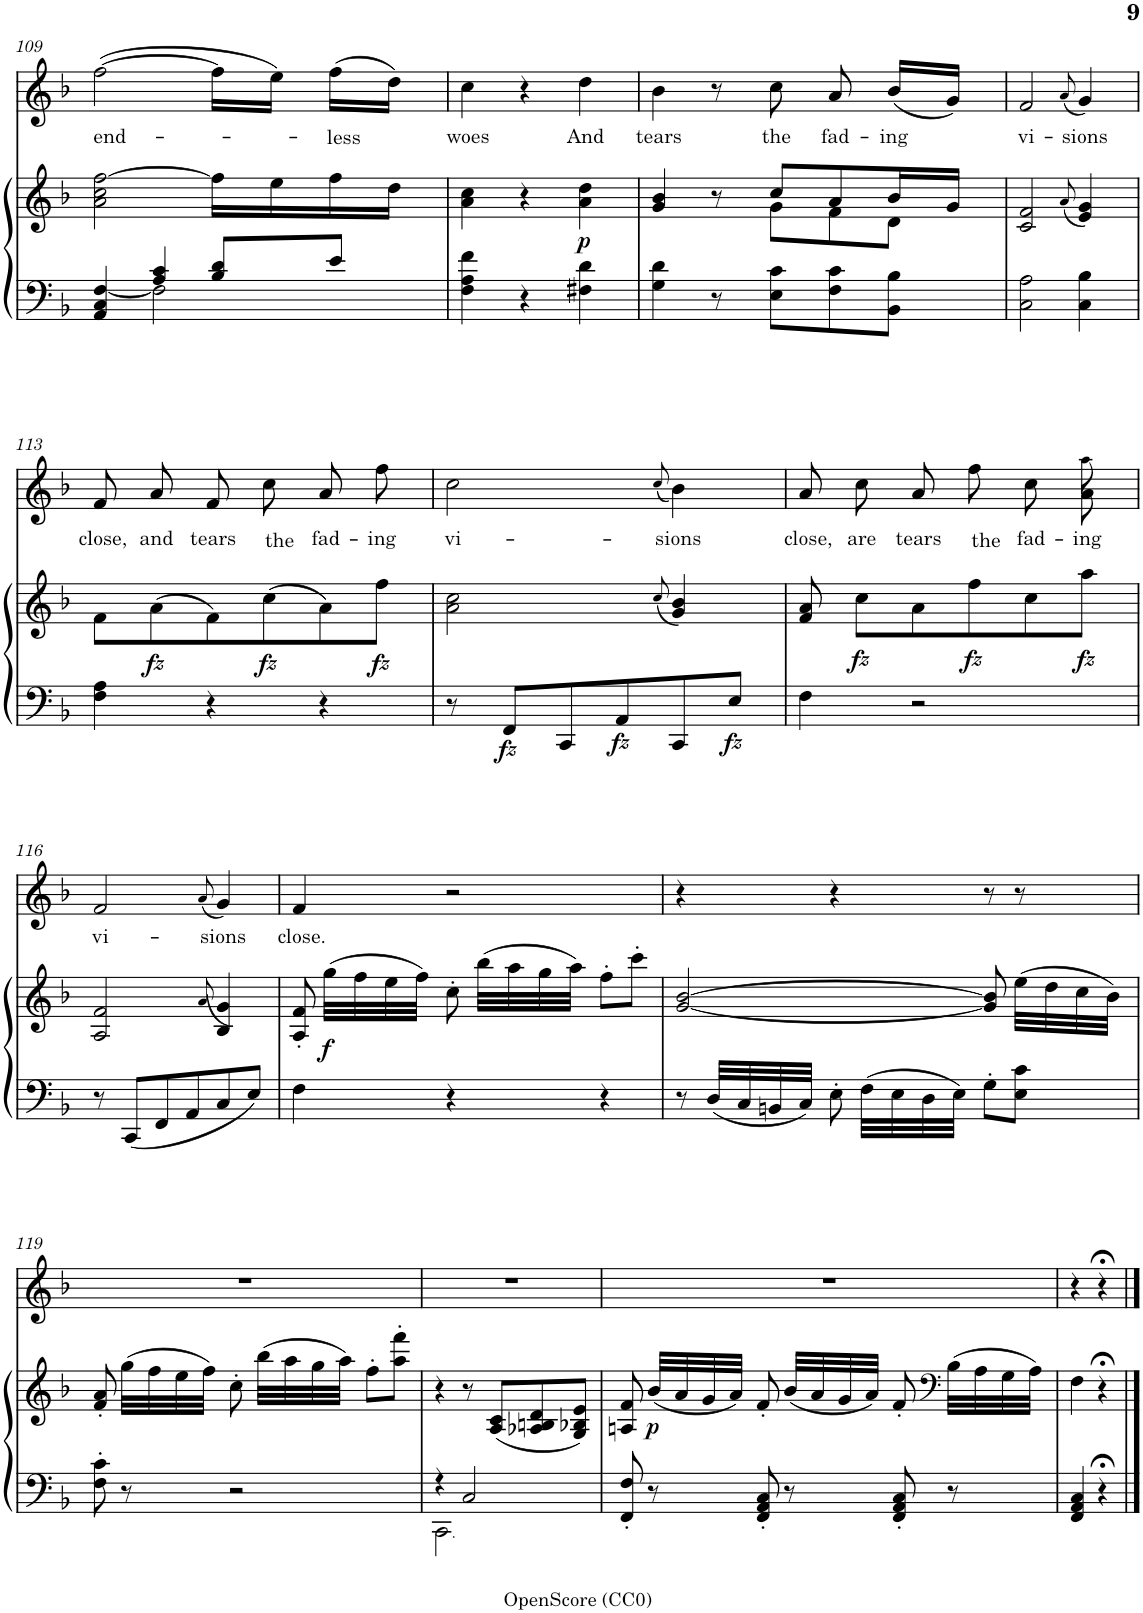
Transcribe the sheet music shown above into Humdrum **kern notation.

**kern	**kern	**dynam	**kern	**text
*part2	*part2	*part2	*part1	*part1
*staff3	*staff2	*staff2/3	*staff1	*staff1
*I"Piano	*	*	*I"Voice	*
*I'Pno	*	*	*	*
!!LO:PB:g=z
*clefF4	*clefG2	*	*clefG2	*
*k[b-]	*k[b-]	*	*k[b-]	*
*M3/4	*M3/4	*	*M3/4	*
=109	=109	=109	=109	=109
*^	*	*	*	*
!	!	!	!	!	!LO:LY:b
4AA/ 4C/ [<4F/	4ryy	2a\ 2cc\ [2ff\	.	([2ff\	end-
4A/ 4c/	2F\]	.	.	.	.
8B-/ 8d/L	.	16ff\LL]	.	16ff\LL]	.
.	.	16ee\	.	16ee\JJ)	.
!	!	!	!	!	!LO:LY:b
8e/J	.	16ff\	.	(16ff\LL	less
.	.	16dd\JJ	.	16dd\JJ)	.
*v	*v	*	*	*	*
=110	=110	=110	=110	=110
!	!	!	!	!LO:LY:b
4F\ 4A\ 4f\	4a\ 4cc\	.	4cc\	woes
4r	4r	.	4r	.
!	!	!LO:DY:b	!	!LO:LY:b
4F#X\ 4d\	4a\ 4dd\	p	4dd\	And
=111	=111	=111	=111	=111
*	*^	*	*	*
!	!	!	!	!	!LO:LY:b
4G\ 4d\	4g/ 4b-/	4.ryy	.	4b-\	tears
8r	8r	.	.	8r	.
!	!	!	!	!	!LO:LY:b
8E\ 8c\L	8cc/L	8g\L	.	8cc\	the
!	!	!	!	!	!LO:LY:b
8F\ 8c\	8a/	8f\	.	8a/	fad-
!	!	!	!	!	!LO:LY:b
8BB-\ 8B-\J	16b-/L	8d\J	.	(16b-/LL	-ing
.	16g/JJ	.	.	16g/JJ)	.
*	*v	*v	*	*	*
=112	=112	=112	=112	=112
!	!	!	!	!LO:LY:b
2C\ 2A\	2c/ 2f/	.	2f/	vi-
.	(8qa/	.	(8qa/	.
!	!	!	!	!LO:LY:b
4C\ 4B-\	4e/ 4g/)	.	4g/)	-sions
!!LO:LB:g=z
=113	=113	=113	=113	=113
!	!	!	!	!LO:LY:b
4F\ 4A\	8f\L	.	8f/	close,
!	!	!LO:DY:b	!	!LO:LY:b
.	(8a\	fz	8a/	and
!	!	!	!	!LO:LY:b
4r	8f\)	.	8f/	tears
!	!	!LO:DY:b	!	!LO:LY:b
.	(8cc\	fz	8cc\	the
!	!	!	!	!LO:LY:b
4r	8a\)	.	8a/	fad-
!	!	!LO:DY:b	!	!LO:LY:b
.	8ff\J	fz	8ff\	-ing
=114	=114	=114	=114	=114
!	!	!	!	!LO:LY:b
8r	2a\ 2cc\	.	2cc\	vi-
!	!	!LO:DY:b=2	!	!
8FF/L	.	fz	.	.
8CC/	.	.	.	.
!	!	!LO:DY:b=2	!	!
8AA/	.	fz	.	.
.	(8qcc/	.	(8qcc/	.
!	!	!	!	!LO:LY:b
8CC/	4g/ 4b-/)	.	4b-\)	-sions
!	!	!LO:DY:b=2	!	!
8E/J	.	fz	.	.
=115	=115	=115	=115	=115
!	!	!	!	!LO:LY:b
*	*	*	*^	*
4F\	8f/ 8a/	.	8a/	8ryy	close,
!	!	!LO:DY:b	!	!	!LO:LY:b
*	*	*	*v	*v	*
.	8cc\L	fz	8cc\	are
!	!	!	!	!LO:LY:b
2r	8a\	.	8a/	tears
!	!	!LO:DY:b	!	!LO:LY:b
.	8ff\	fz	8ff\	the
!	!	!	!	!LO:LY:b
.	8cc\	.	8cc\	fad-
!	!	!LO:DY:b	!	!LO:LY:b
*	*	*	*^	*
.	8aa\J	fz	8aa\	8a\	-ing
!!LO:LB:g=z
=116	=116	=116	=116	=116	=116
!	!	!	!	!	!LO:LY:b
*	*	*	*v	*v	*
8r	2A/ 2f/	.	2f/	vi-
8CC/L	.	.	.	.
8FF/	.	.	.	.
8AA/	.	.	.	.
.	(8qa/	.	(8qa/	.
!	!	!	!	!LO:LY:b
8C/	4B-/ 4g/)	.	4g/)	-sions
8E/J	.	.	.	.
=117	=117	=117	=117	=117
!	!	!	!	!LO:LY:b
4F\	8A/' 8f/'	.	4f/	close.
!	!	!LO:DY:b	!	!
.	(32gg\LLL	f	.	.
.	32ff\	.	.	.
.	32ee\	.	.	.
.	32ff\JJJ)	.	.	.
4r	8cc'\	.	2r	.
.	(32bb-\LLL	.	.	.
.	32aa\	.	.	.
.	32gg\	.	.	.
.	32aa\JJJ)	.	.	.
4r	8ff'\L	.	.	.
.	8ccc'\J	.	.	.
=118	=118	=118	=118	=118
8r	[2g/ [2b-/	.	4r	.
32D/LLL	.	.	.	.
32C/	.	.	.	.
32BBn/	.	.	.	.
32C/JJJ	.	.	.	.
8E'\	.	.	4r	.
32F\LLL	.	.	.	.
32E\	.	.	.	.
32D\	.	.	.	.
32E\JJJ	.	.	.	.
8G'\L	8g/] 8b-/]	.	8r	.
8E\ 8c\J	(32ee\LLL	.	8r	.
.	32dd\	.	.	.
.	32cc\	.	.	.
.	32b-\JJJ)	.	.	.
!!LO:LB:g=z
=119	=119	=119	=119	=119
8F\' 8c\'	8f/' 8a/'	.	2.r	.
8r	(32gg\LLL	.	.	.
.	32ff\	.	.	.
.	32ee\	.	.	.
.	32ff\JJJ)	.	.	.
2r	8cc'\	.	.	.
.	(32bb-\LLL	.	.	.
.	32aa\	.	.	.
.	32gg\	.	.	.
.	32aa\JJJ)	.	.	.
.	8ff'\L	.	.	.
.	8aa\' 8fff\'J	.	.	.
=120	=120	=120	=120	=120
*^	*	*	*	*
4r	2.CC\	4r	.	2.r	.
2C/	.	8r	.	.	.
.	.	(8A/ 8c/L	.	.	.
.	.	8A-X/ 8Bn/ 8d/	.	.	.
.	.	8G/ 8B-X/ 8e/J)	.	.	.
*v	*v	*	*	*	*
=121	=121	=121	=121	=121
8FF/' 8F/'	8An/ 8f/	.	2.r	.
!	!	!LO:DY:b	!	!
8r	(32b-/LLL	p	.	.
.	32a/	.	.	.
.	32g/	.	.	.
.	32a/JJJ)	.	.	.
8FF/' 8AA/' 8C/'	8f'/	.	.	.
8r	(32b-/LLL	.	.	.
.	32a/	.	.	.
.	32g/	.	.	.
.	32a/JJJ)	.	.	.
8FF/' 8AA/' 8C/'	8f'/	.	.	.
*	*clefF4	*	*	*
8r	(32B-\LLL	.	.	.
.	32A\	.	.	.
.	32G\	.	.	.
.	32A\JJJ)	.	.	.
=122	=122	=122	=122	=122
4FF/ 4AA/ 4C/	4F\	.	4r	.
4r;<	4r;<	.	4r;<	.
==	==	==	==	==
*-	*-	*-	*-	*-
